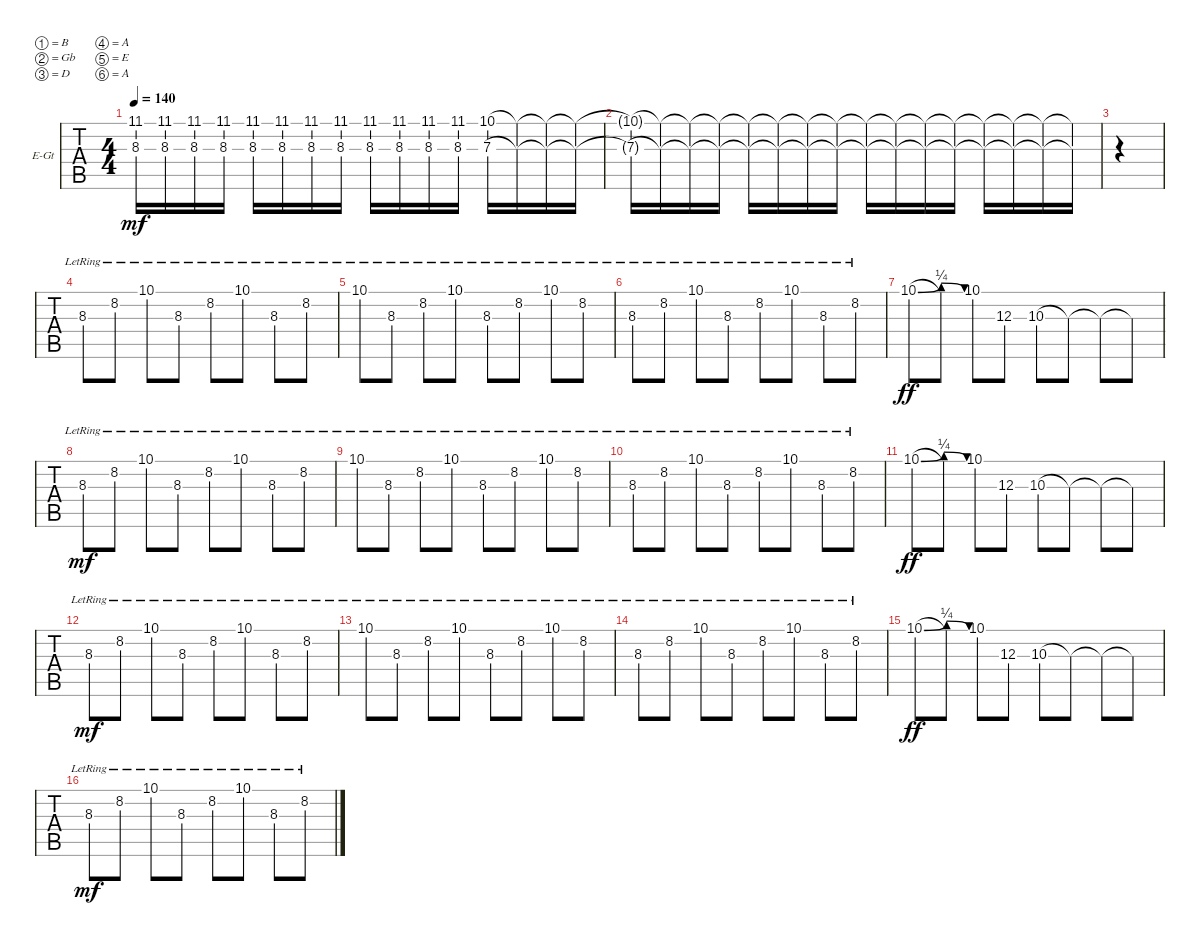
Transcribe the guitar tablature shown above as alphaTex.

\bracketExtendMode groupsimilarinstruments
\firstSystemTrackNameOrientation horizontal
\otherSystemsTrackNameOrientation horizontal
\track ("Guitar 2" "E-Gt") {instrument distortionguitar}
\staff {tabs}
\tuning (B3 Gb3 D3 A2 E2 A1)
\ts (4 4)
\tempo 140
\clef g2
\ks c
(8.3 11.1).16{dy mf} (8.3 11.1).16 (8.3 11.1).16 (8.3 11.1).16 (8.3 11.1).16 (8.3 11.1).16 (8.3 11.1).16 (8.3 11.1).16 (8.3 11.1).16 (8.3 11.1).16 (8.3 11.1).16 (8.3 11.1).16 (7.3 10.1).16 (10.1{t} 7.3{t}).16 (10.1{t} 7.3{t}).16 (10.1{t} 7.3{t}).16 |
(10.1{t} 7.3{t}).16 (10.1{t} 7.3{t}).16 (10.1{t} 7.3{t}).16 (10.1{t} 7.3{t}).16 (10.1{t} 7.3{t}).16 (10.1{t} 7.3{t}).16 (10.1{t} 7.3{t}).16 (10.1{t} 7.3{t}).16 (10.1{t} 7.3{t}).16 (10.1{t} 7.3{t}).16 (10.1{t} 7.3{t}).16 (10.1{t} 7.3{t}).16 (10.1{t} 7.3{t}).16 (10.1{t} 7.3{t}).16 (10.1{t} 7.3{t}).16 (10.1{t} 7.3{t}).16 |
|
8.3{lr}.8 8.2{lr}.8 10.1{lr}.8 8.3{lr}.8 8.2{lr}.8 10.1{lr}.8 8.3{lr}.8 8.2{lr}.8 |
10.1{lr}.8 8.3{lr}.8 8.2{lr}.8 10.1{lr}.8 8.3{lr}.8 8.2{lr}.8 10.1{lr}.8 8.2{lr}.8 |
8.3{lr}.8 8.2{lr}.8 10.1{lr}.8 8.3{lr}.8 8.2{lr}.8 10.1{lr}.8 8.3{lr}.8 8.2{lr}.8 |
10.1{be (bendrelease 0 0 29.4 1 29.4 1 59.4 0)}.8{dy ff} 10.1{t}.8 10.1.8 12.3.8 10.3.8 10.3{t}.8 10.3{t}.8 10.3{t}.8 |
8.3{lr}.8{dy mf} 8.2{lr}.8 10.1{lr}.8 8.3{lr}.8 8.2{lr}.8 10.1{lr}.8 8.3{lr}.8 8.2{lr}.8 |
10.1{lr}.8 8.3{lr}.8 8.2{lr}.8 10.1{lr}.8 8.3{lr}.8 8.2{lr}.8 10.1{lr}.8 8.2{lr}.8 |
8.3{lr}.8 8.2{lr}.8 10.1{lr}.8 8.3{lr}.8 8.2{lr}.8 10.1{lr}.8 8.3{lr}.8 8.2{lr}.8 |
10.1{be (bendrelease 0 0 30.599999999999998 1 30.599999999999998 1 59.4 0)}.8{dy ff} 10.1{t}.8 10.1.8 12.3.8 10.3.8 10.3{t}.8 10.3{t}.8 10.3{t}.8 |
8.3{lr}.8{dy mf} 8.2{lr}.8 10.1{lr}.8 8.3{lr}.8 8.2{lr}.8 10.1{lr}.8 8.3{lr}.8 8.2{lr}.8 |
10.1{lr}.8 8.3{lr}.8 8.2{lr}.8 10.1{lr}.8 8.3{lr}.8 8.2{lr}.8 10.1{lr}.8 8.2{lr}.8 |
8.3{lr}.8 8.2{lr}.8 10.1{lr}.8 8.3{lr}.8 8.2{lr}.8 10.1{lr}.8 8.3{lr}.8 8.2{lr}.8 |
10.1{be (bendrelease 0 0 30.599999999999998 1 30.599999999999998 1 59.4 0)}.8{dy ff} 10.1{t}.8 10.1.8 12.3.8 10.3.8 10.3{t}.8 10.3{t}.8 10.3{t}.8 |
8.3{lr}.8{dy mf} 8.2{lr}.8 10.1{lr}.8 8.3{lr}.8 8.2{lr}.8 10.1{lr}.8 8.3{lr}.8 8.2{lr}.8
